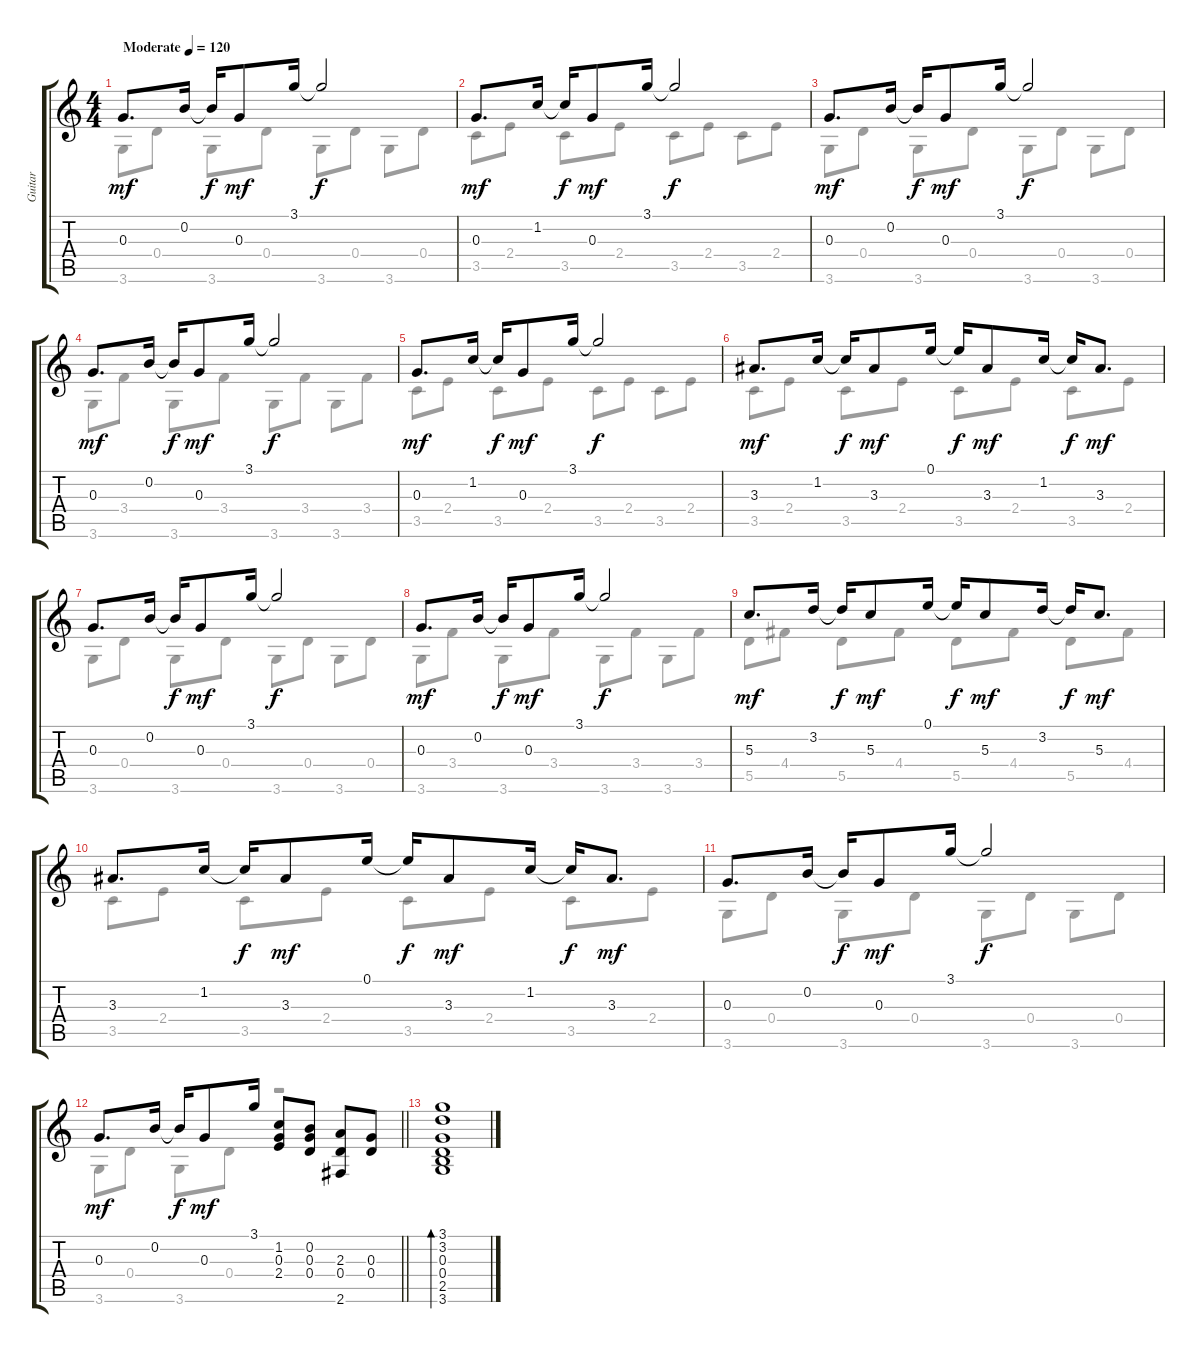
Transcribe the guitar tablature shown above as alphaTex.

\track ("Guitar" "Guitar") {instrument electricguitarjazz}
\staff {score tabs}
\tuning (E4 B3 G3 D3 A2 E2) {hide}
\voice
\ts (4 4)
\tempo (120 "Moderate")
\clef g2
\ks c
0.3.8{d dy mf instrument electricguitarjazz} 0.2.16 0.2{t}.16{dy f} 0.3.8{dy mf} 3.1.16 3.1{t}.2{dy f} |
0.3.8{d dy mf} 1.2.16 1.2{t}.16{dy f} 0.3.8{dy mf} 3.1.16 3.1{t}.2{dy f} |
0.3.8{d dy mf} 0.2.16 0.2{t}.16{dy f} 0.3.8{dy mf} 3.1.16 3.1{t}.2{dy f} |
0.3.8{d dy mf} 0.2.16 0.2{t}.16{dy f} 0.3.8{dy mf} 3.1.16 3.1{t}.2{dy f} |
0.3.8{d dy mf} 1.2.16 1.2{t}.16{dy f} 0.3.8{dy mf} 3.1.16 3.1{t}.2{dy f} |
3.3.8{d dy mf} 1.2.16 1.2{t}.16{dy f} 3.3.8{dy mf} 0.1.16 0.1{t}.16{dy f} 3.3.8{dy mf} 1.2.16 1.2{t}.16{dy f} 3.3.8{d dy mf} |
0.3.8{d} 0.2.16 0.2{t}.16{dy f} 0.3.8{dy mf} 3.1.16 3.1{t}.2{dy f} |
0.3.8{d dy mf} 0.2.16 0.2{t}.16{dy f} 0.3.8{dy mf} 3.1.16 3.1{t}.2{dy f} |
5.3.8{d dy mf} 3.2.16 3.2{t}.16{dy f} 5.3.8{dy mf} 0.1.16 0.1{t}.16{dy f} 5.3.8{dy mf} 3.2.16 3.2{t}.16{dy f} 5.3.8{d dy mf} |
3.3.8{d} 1.2.16 1.2{t}.16{dy f} 3.3.8{dy mf} 0.1.16 0.1{t}.16{dy f} 3.3.8{dy mf} 1.2.16 1.2{t}.16{dy f} 3.3.8{d dy mf} |
0.3.8{d} 0.2.16 0.2{t}.16{dy f} 0.3.8{dy mf} 3.1.16 3.1{t}.2{dy f} |
\barLineRight lightlight
0.3.8{d dy mf} 0.2.16 0.2{t}.16{dy f} 0.3.8{dy mf} 3.1.16 (1.2 0.3 2.4).8 (0.2 0.3 0.4).8 (2.3 0.4 2.6).8 (0.3 0.4).8 |
(3.1 3.2 0.3 0.4 2.5 3.6).1{bd 120}
\voice
\clef g2
\ottava regular
\simile none
\ks c
3.6.8{dy mf} 0.4.8{beam split} 3.6.8 0.4.8 3.6.8 0.4.8{beam split} 3.6.8 0.4.8 |
3.5.8 2.4.8{beam split} 3.5.8 2.4.8 3.5.8 2.4.8{beam split} 3.5.8 2.4.8 |
3.6.8 0.4.8{beam split} 3.6.8 0.4.8 3.6.8 0.4.8{beam split} 3.6.8 0.4.8 |
3.6.8 3.4.8{beam split} 3.6.8 3.4.8 3.6.8 3.4.8{beam split} 3.6.8 3.4.8 |
3.5.8 2.4.8{beam split} 3.5.8 2.4.8 3.5.8 2.4.8{beam split} 3.5.8 2.4.8 |
3.5.8 2.4.8{beam split} 3.5.8 2.4.8 3.5.8 2.4.8{beam split} 3.5.8 2.4.8 |
3.6.8 0.4.8{beam split} 3.6.8 0.4.8 3.6.8 0.4.8{beam split} 3.6.8 0.4.8 |
3.6.8 3.4.8{beam split} 3.6.8 3.4.8 3.6.8 3.4.8{beam split} 3.6.8 3.4.8 |
5.5.8 4.4.8{beam split} 5.5.8 4.4.8 5.5.8 4.4.8{beam split} 5.5.8 4.4.8 |
3.5.8 2.4.8{beam split} 3.5.8 2.4.8 3.5.8 2.4.8{beam split} 3.5.8 2.4.8 |
3.6.8 0.4.8{beam split} 3.6.8 0.4.8 3.6.8 0.4.8{beam split} 3.6.8 0.4.8 |
\barLineRight lightlight
3.6.8 0.4.8{beam split} 3.6.8 0.4.8 r.2 |
